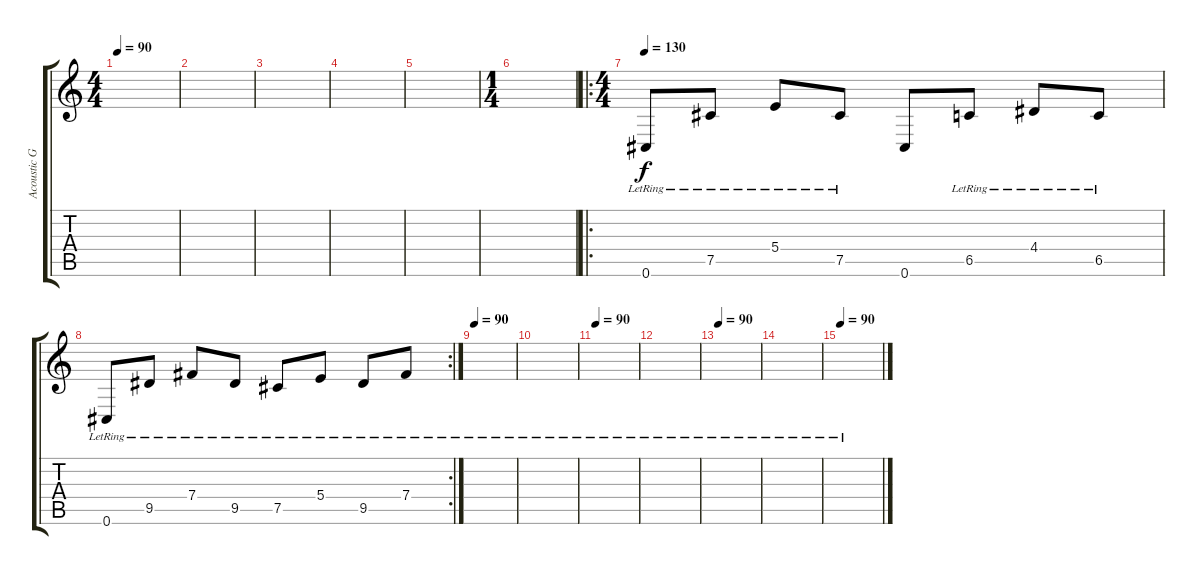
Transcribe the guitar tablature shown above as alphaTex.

\track ("Acoustic Guitar " "Acoustic G") {instrument acousticguitarnylon}
\staff {score tabs}
\tuning (Db4 Ab3 E3 B2 Gb2 Db2) {hide}
\ts (4 4)
\tempo 90
\clef g2
\ks c
|
|
|
|
|
\ts (1 4)
|
\ro
\ts (4 4)
\tempo 130
0.6{lr}.8 7.5{lr}.8 5.4{lr}.8 7.5{lr}.8 0.6.8 6.5{lr}.8 4.4{lr}.8 6.5{lr}.8 |
\rc 2
0.6{lr}.8 9.5{lr}.8 7.4{lr}.8 9.5{lr}.8 7.5{lr}.8 5.4{lr}.8 9.5{lr}.8 7.4{lr}.8 |
\tempo 90
|
|
\tempo 90
|
|
\tempo 90
|
|
\tempo 90
